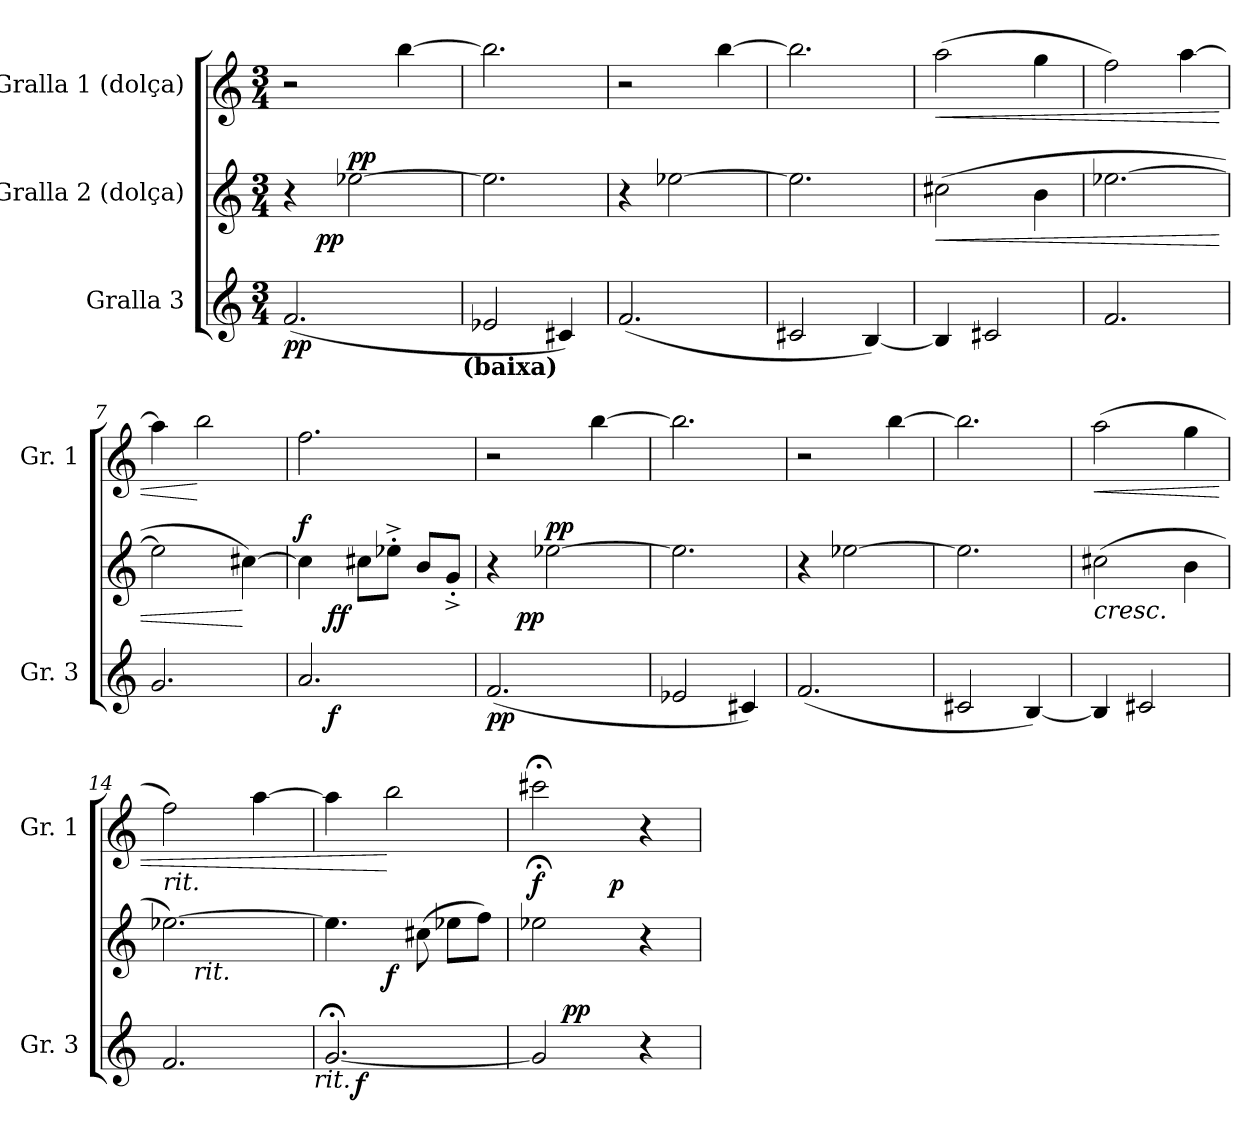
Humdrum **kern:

**kern	**dynam	**kern	**dynam	**kern	**dynam
*part3	*part3	*part2	*part2	*part1	*part1
*staff3	*staff3	*staff2	*staff2	*staff1	*staff1
*I"Gralla 3	*	*I"Gralla 2 (dolça)	*	*I"Gralla 1 (dolça)	*
*I'Gr. 3	*	*	*	*I'Gr. 1	*
*clefG2	*	*clefG2	*	*clefG2	*
*k[]	*	*k[]	*	*k[]	*
*M3/4	*	*M3/4	*	*M3/4	*
*MM80	*	*MM80	*	*MM80	*
=1	=1	=1	=1	=1	=1
!	!LO:DY:b	!	!	!	!
*	*	*^	*	*	*
(<2.f/	pp	4r	8ryy	.	2r	.
!	!	!	!	!LO:DY:b	!	!
.	.	.	2ryy	pp	.	.
!	!	!	!	!LO:DY:a	!	!
.	.	[2ee-X\	.	pp	.	.
.	.	.	.	.	[4bb\	.
.	.	.	8ryy	.	.	.
!LO:TX:b:B:t=(baixa)	!	!	!	!	!	!
*	*	*v	*v	*	*	*
=2	=2	=2	=2	=2	=2
2e-X/	.	2.ee-\]	.	2.bb\]	.
4c#X/)	.	.	.	.	.
=3	=3	=3	=3	=3	=3
(<2.f/	.	4r	.	2r	.
.	.	[2ee-X\	.	.	.
.	.	.	.	[4bb\	.
=4	=4	=4	=4	=4	=4
2c#X/	.	2.ee-\]	.	2.bb\]	.
[4B/)	.	.	.	.	.
=5	=5	=5	=5	=5	=5
!	!	!	!LO:HP:b	!	!LO:HP:b
4B/]	.	(>2cc#X\	<	(>2aa\	<
2c#X/	.	.	.	.	.
.	.	4b\	.	4gg\	.
=6	=6	=6	=6	=6	=6
2.f/	.	[2.ee-X\	.	2ff\)	.
.	.	.	.	[4aa\	.
=7	=7	=7	=7	=7	=7
2.g/	.	2ee-\]	.	4aa\]	.
.	.	.	.	2bb\	[
.	.	[4cc#X\)	[	.	.
!!LO:LB:g=z
=8	=8	=8	=8	=8	=8
!	!	!	!LO:DY:a	!	!
*^	*	*^	*	*	*
2.a/	8ryy	.	4cc#\]	8ryy	f	2.ff\	.
!	!	!LO:DY:b	!	!	!LO:DY:b	!	!
.	2ryy	f	.	2ryy	ff	.	.
.	.	.	8cc#X\L	.	.	.	.
.	.	.	8ee-X'^\J	.	.	.	.
.	.	.	8b/L	.	.	.	.
.	8ryy	.	8g'^/J	8ryy	.	.	.
=9	=9	=9	=9	=9	=9	=9	=9
!	!	!LO:DY:b	!	!	!	!	!
*v	*v	*	*	*	*	*	*
(<2.f/	pp	4r	8ryy	.	2r	.
!	!	!	!	!LO:DY:b	!	!
.	.	.	2ryy	pp	.	.
!	!	!	!	!LO:DY:a	!	!
.	.	[2ee-X\	.	pp	.	.
.	.	.	.	.	[4bb\	.
.	.	.	8ryy	.	.	.
*	*	*v	*v	*	*	*
=10	=10	=10	=10	=10	=10
2e-X/	.	2.ee-\]	.	2.bb\]	.
4c#X/)	.	.	.	.	.
=11	=11	=11	=11	=11	=11
(<2.f/	.	4r	.	2r	.
.	.	[2ee-X\	.	.	.
.	.	.	.	[4bb\	.
=12	=12	=12	=12	=12	=12
2c#X/	.	2.ee-\]	.	2.bb\]	.
[4B/)	.	.	.	.	.
=13	=13	=13	=13	=13	=13
!	!	!	!LO:HP:b	!	!LO:HP:b
4B/]	.	(>2cc#X\	<	(>2aa\	<
2c#X/	.	.	.	.	.
.	.	4b\	.	4gg\	.
=14	=14	=14	=14	=14	=14
!	!	!	!	!LO:TX:b:i:t=rit.	!
*	*	*^	*	*	*
2.f/	.	[2.ee-X\)	8ryy	.	2ff\)	.
!	!	!	!LO:TX:b:i:t=rit.	!	!	!
.	.	.	2ryy	.	.	.
.	.	.	.	.	[4aa\	.
.	.	.	8ryy	.	.	.
!LO:TX:b:i:t=rit.	!	!	!	!	!	!
=15	=15	=15	=15	=15	=15	=15
*^	*	*	*	*	*	*
[2.g;</	8ryy	.	4.ee-\]	4ryy	.	4aa\]	.
!	!	!LO:DY:b	!	!	!	!	!
.	2ryy	f	.	.	.	.	.
!	!	!	!	!	!LO:DY:b	!	!
.	.	.	.	2ryy	f	2bb\	[
.	.	.	(>8cc#X\	.	[	.	.
.	.	.	8ee-X\L	.	.	.	.
.	8ryy	.	8ff\J)	.	.	.	.
!!LO:LB:g=z
=16	=16	=16	=16	=16	=16	=16	=16
!	!	!	!	!	!LO:DY:a	!	!
2g/]	8ryy	.	2ee-X;<\	4.ryy	f	2ccc#X;<\	.
!	!	!LO:DY:b	!	!	!	!	!
!	!	!LO:DY:n=1:a	!	!	!	!	!
.	2ryy	p p	.	.	.	.	.
!	!	!	!	!	!LO:DY:a	!	!
.	.	.	.	4.ryy	p	.	.
4r	.	.	4r	.	.	4r	.
.	8ryy	.	.	.	.	.	.
!	!	!	!LO:TX:a:i:t=a tempo	!	!	!	!
!LO:TX:b:i:t=a tempo	!	!	!	!	!	!	!
!LO:TX:a:i:t=a tempo	!	!	!	!	!	!	!
*v	*v	*	*	*	*	*	*
*	*	*v	*v	*	*	*
=	=	=	=	=	=
*-	*-	*-	*-	*-	*-
